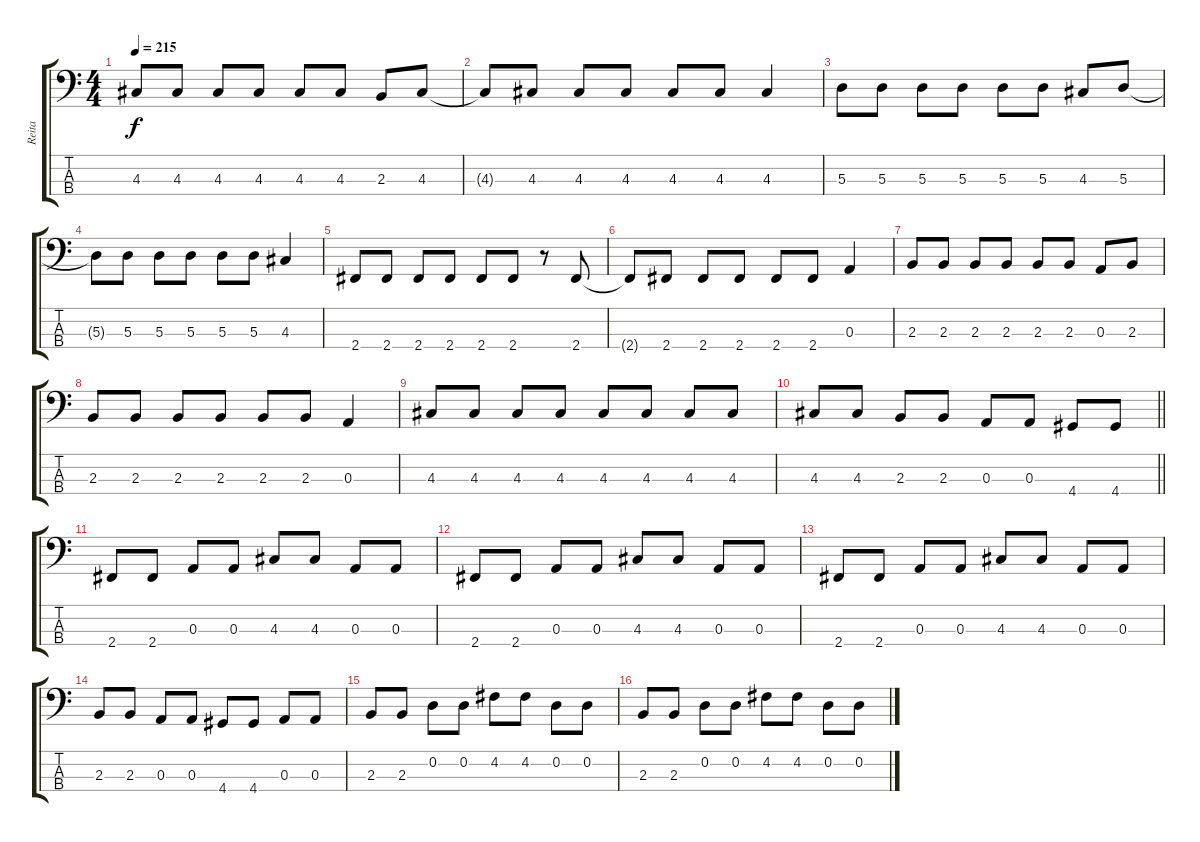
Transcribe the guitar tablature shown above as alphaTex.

\track ("Reita" "Reita") {instrument electricbasspick}
\staff {score tabs}
\tuning (G2 D2 A1 E1) {hide}
\ts (4 4)
\tempo 215
\clef f4
\ks c
4.3.8{dy f} 4.3.8 4.3.8 4.3.8 4.3.8 4.3.8 2.3.8 4.3.8 |
4.3{t}.8 4.3.8 4.3.8 4.3.8 4.3.8 4.3.8 4.3.4 |
5.3.8 5.3.8 5.3.8 5.3.8 5.3.8 5.3.8 4.3.8 5.3.8 |
5.3{t}.8 5.3.8 5.3.8 5.3.8 5.3.8 5.3.8 4.3.4 |
2.4.8 2.4.8 2.4.8 2.4.8 2.4.8 2.4.8 r.8 2.4.8 |
2.4{t}.8 2.4.8 2.4.8 2.4.8 2.4.8 2.4.8 0.3.4 |
2.3.8 2.3.8 2.3.8 2.3.8 2.3.8 2.3.8 0.3.8 2.3.8 |
2.3.8 2.3.8 2.3.8 2.3.8 2.3.8 2.3.8 0.3.4 |
4.3.8 4.3.8 4.3.8 4.3.8 4.3.8 4.3.8 4.3.8 4.3.8 |
\barLineRight lightlight
4.3.8 4.3.8 2.3.8 2.3.8 0.3.8 0.3.8 4.4.8 4.4.8 |
2.4.8 2.4.8 0.3.8 0.3.8 4.3.8 4.3.8 0.3.8 0.3.8 |
2.4.8 2.4.8 0.3.8 0.3.8 4.3.8 4.3.8 0.3.8 0.3.8 |
2.4.8 2.4.8 0.3.8 0.3.8 4.3.8 4.3.8 0.3.8 0.3.8 |
2.3.8 2.3.8 0.3.8 0.3.8 4.4.8 4.4.8 0.3.8 0.3.8 |
2.3.8 2.3.8 0.2.8 0.2.8 4.2.8 4.2.8 0.2.8 0.2.8 |
2.3.8 2.3.8 0.2.8 0.2.8 4.2.8 4.2.8 0.2.8 0.2.8
